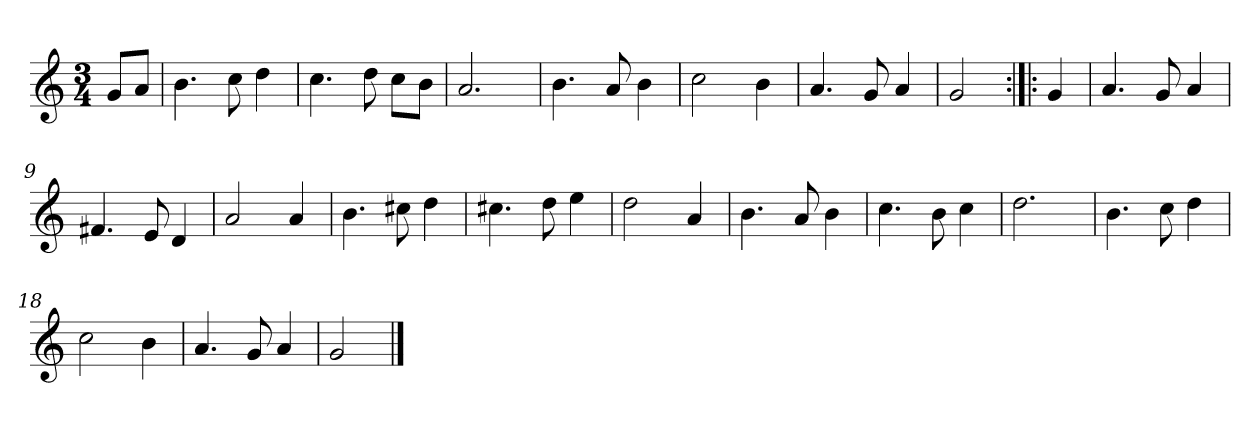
**kern
*part1
*staff1
*clefG2
*k[]
*G:mix
*M3/4
*MM120
=
8g/L
8a/J
=1
4.b
8cc
4dd
=2
4.cc
8dd
8cc\L
8b\J
=3
2.a
=4
4.b
8a
4b
=5
2cc
4b
=6
4.a
8g
4a
=7
2g
=:|!|:
4g
=8
4.a
8g
4a
=9
4.f#X
8e
4d
=10
2a
4a
=11
4.b
8cc#X
4dd
=12
4.cc#X
8dd
4ee
=13
2dd
4a
=14
4.b
8a
4b
=15
4.cc
8b
4cc
=16
2.dd
=17
4.b
8cc
4dd
=18
2cc
4b
=19
4.a
8g
4a
=20
2g
==
*-
